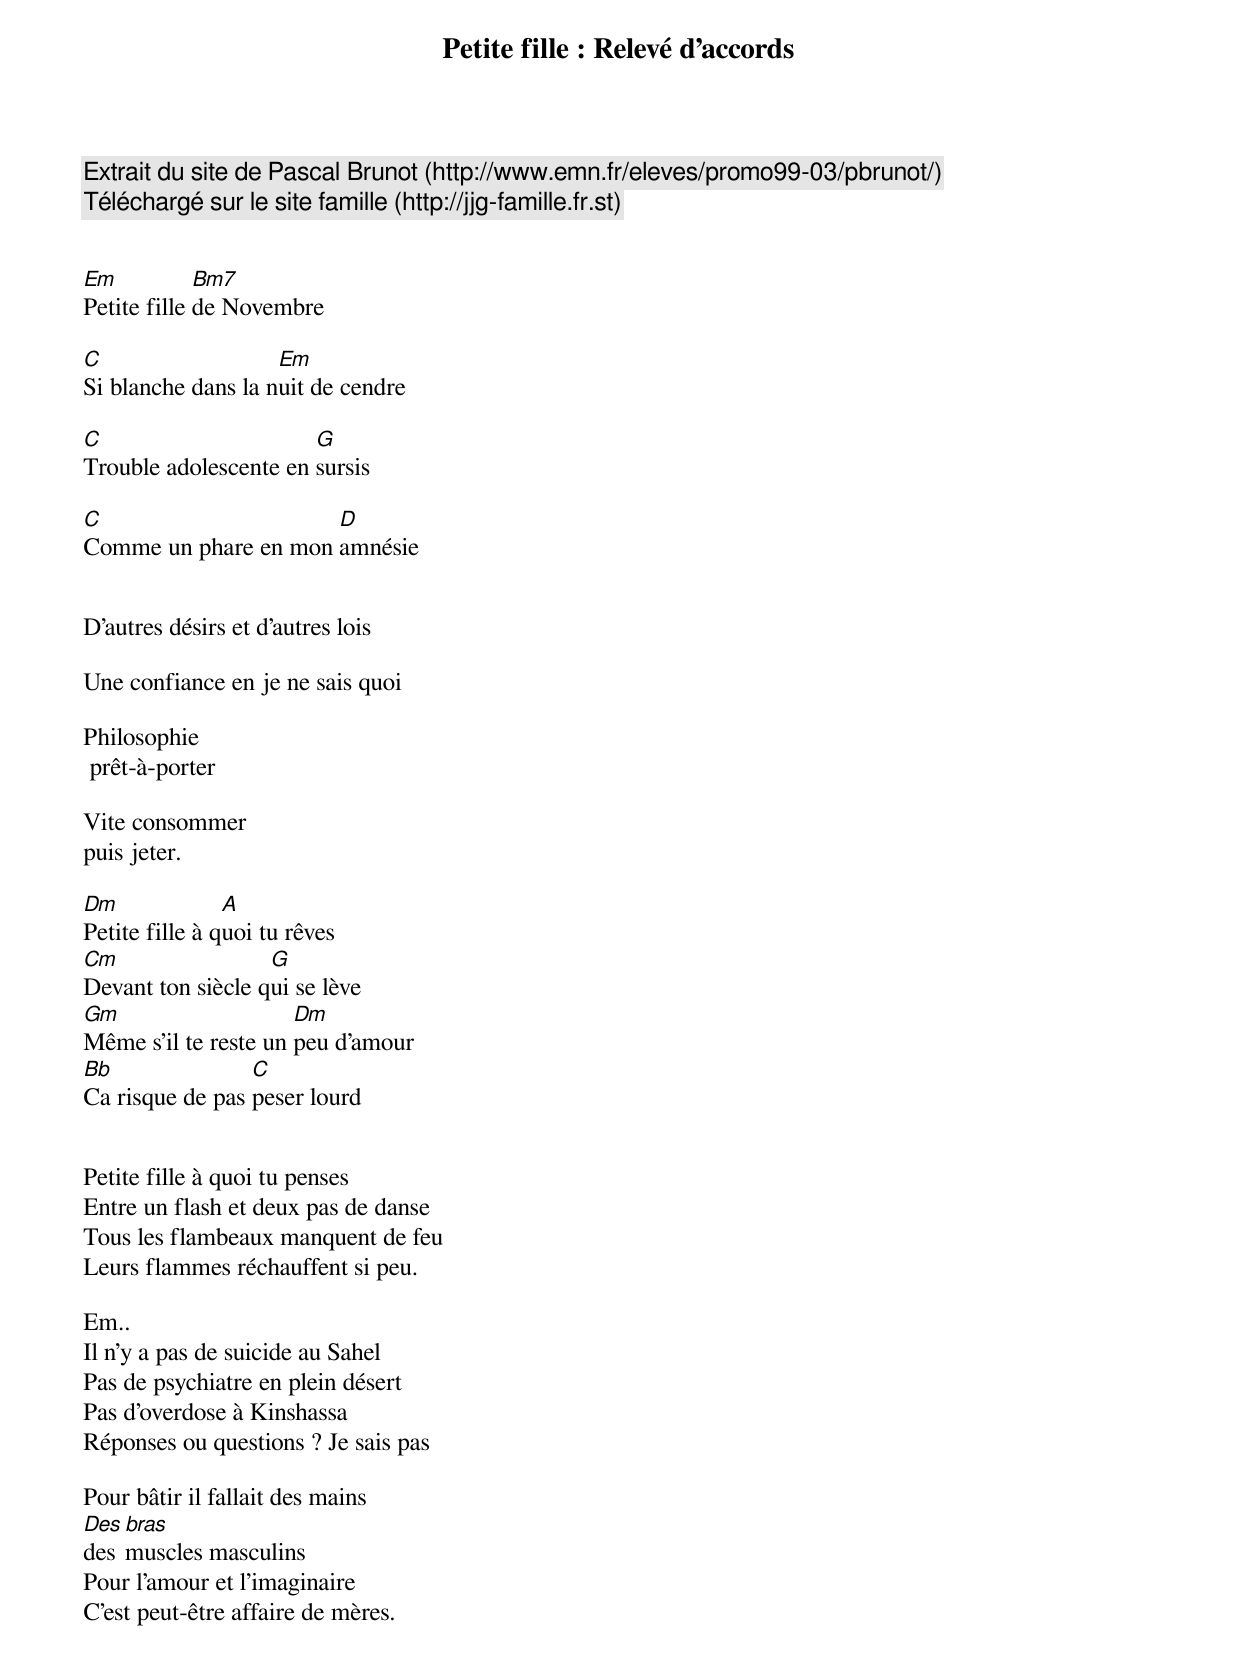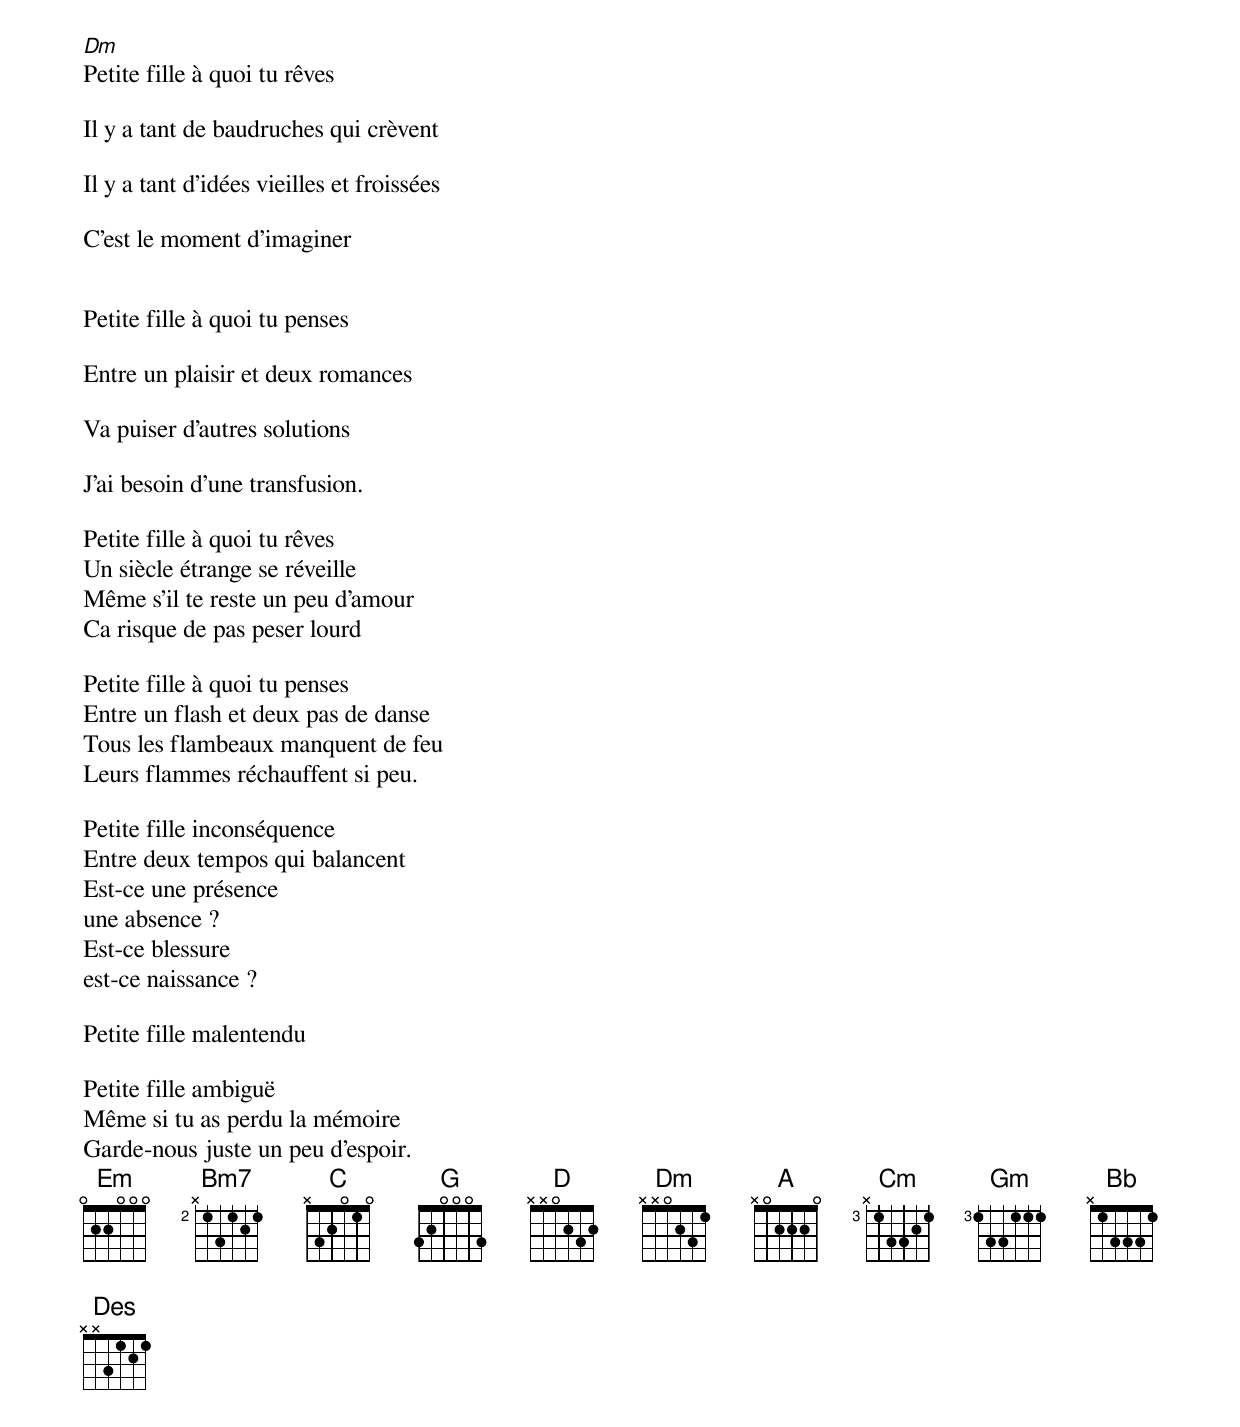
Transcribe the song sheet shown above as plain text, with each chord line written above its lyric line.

Petite fille : Relevé d'accords

Extrait du site de Pascal Brunot (http://www.emn.fr/eleves/promo99-03/pbrunot/)
Téléchargé sur le site famille (http://jjg-famille.fr.st)


Em	     Bm7
Petite fille de Novembre

C		    Em
Si blanche dans la nuit de cendre

C		       G
Trouble adolescente en sursis

C		      D
Comme un phare en mon amnésie


D'autres désirs et d'autres lois

Une confiance en je ne sais quoi

Philosophie
 prêt-à-porter

Vite consommer
puis jeter.

Dm		A
Petite fille à quoi tu rêves
Cm		   G
Devant ton siècle qui se lève
Gm		      Dm
Même s'il te reste un peu d'amour
Bb		 C
Ca risque de pas peser lourd


Petite fille à quoi tu penses
Entre un flash et deux pas de danse
Tous les flambeaux manquent de feu
Leurs flammes réchauffent si peu.

Em..
Il n'y a pas de suicide au Sahel
Pas de psychiatre en plein désert
Pas d'overdose à Kinshassa
Réponses ou questions ? Je sais pas

Pour bâtir il fallait des mains
Des bras
des muscles masculins
Pour l'amour et l'imaginaire
C'est peut-être affaire de mères.

Dm
Petite fille à quoi tu rêves

Il y a tant de baudruches qui crèvent

Il y a tant d'idées vieilles et froissées

C'est le moment d'imaginer


Petite fille à quoi tu penses

Entre un plaisir et deux romances

Va puiser d'autres solutions

J'ai besoin d'une transfusion.

Petite fille à quoi tu rêves
Un siècle étrange se réveille
Même s'il te reste un peu d'amour
Ca risque de pas peser lourd

Petite fille à quoi tu penses
Entre un flash et deux pas de danse
Tous les flambeaux manquent de feu
Leurs flammes réchauffent si peu.

Petite fille inconséquence
Entre deux tempos qui balancent
Est-ce une présence
une absence ?
Est-ce blessure
est-ce naissance ?

Petite fille malentendu

Petite fille ambiguë
Même si tu as perdu la mémoire
Garde-nous juste un peu d'espoir.
